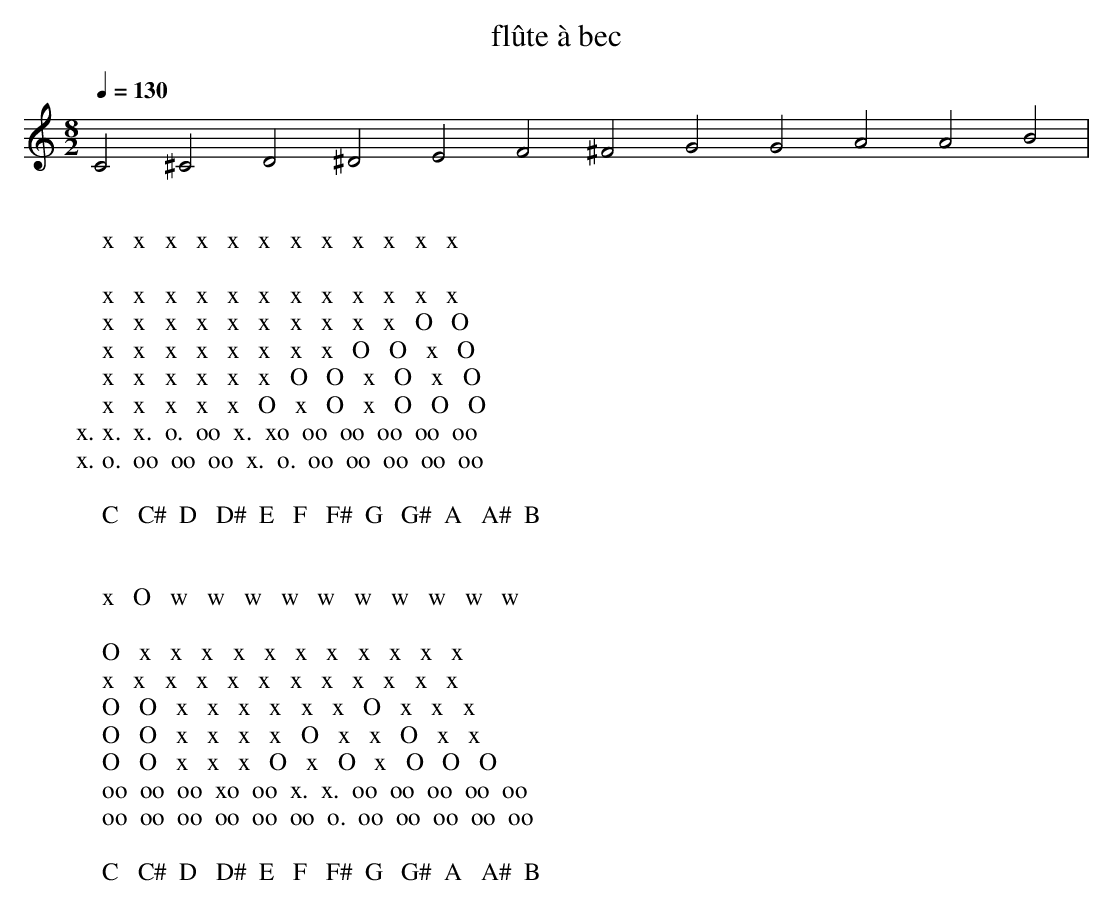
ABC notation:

X:1
T:flûte à bec
M:8/2
L:1/2
Q:1/4=130
K:C
    C  ^C   D  ^D  E    F  ^F  G   G#   A   A#  B |
W:
W:  x   x   x   x   x   x   x   x   x   x   x   x
W:
W:  x   x   x   x   x   x   x   x   x   x   x   x
W:  x   x   x   x   x   x   x   x   x   x   O   O
W:  x   x   x   x   x   x   x   x   O   O   x   O
W:  x   x   x   x   x   x   O   O   x   O   x   O
W:  x   x   x   x   x   O   x   O   x   O   O   O
W:  x.  x.  x.  o.  oo  x.  xo  oo  oo  oo  oo  oo
W:  x.  o.  oo  oo  oo  x.  o.  oo  oo  oo  oo  oo
W:
W:  C   C#  D   D#  E   F   F#  G   G#  A   A#  B
W:
W:
W:  x   O   w   w   w   w   w   w   w   w   w   w
W:
W:  O   x   x   x   x   x   x   x   x   x   x   x
W:  x   x   x   x   x   x   x   x   x   x   x   x
W:  O   O   x   x   x   x   x   x   O   x   x   x
W:  O   O   x   x   x   x   O   x   x   O   x   x
W:  O   O   x   x   x   O   x   O   x   O   O   O
W:  oo  oo  oo  xo  oo  x.  x.  oo  oo  oo  oo  oo
W:  oo  oo  oo  oo  oo  oo  o.  oo  oo  oo  oo  oo
W:
W:  C   C#  D   D#  E   F   F#  G   G#  A   A#  B
W:
W:
W:

{\TH}{\th}w
